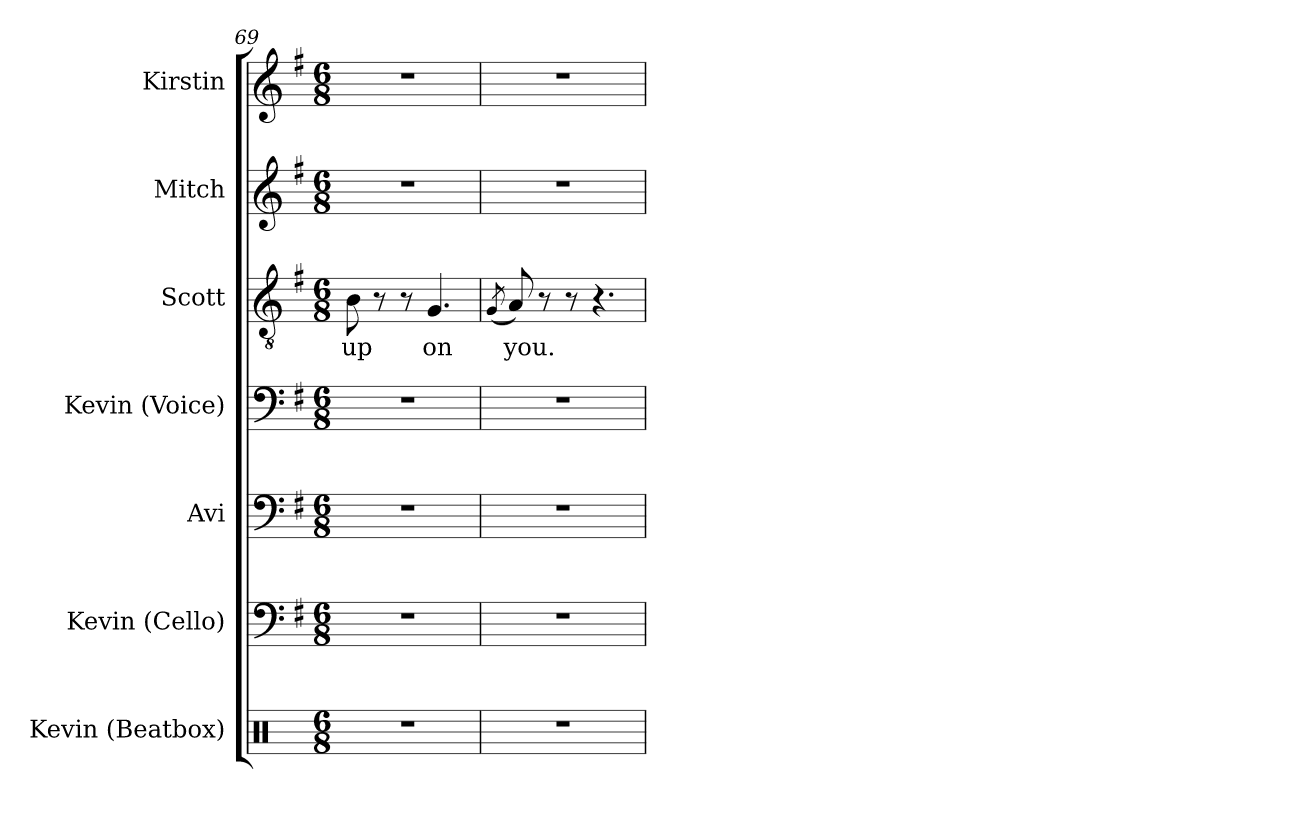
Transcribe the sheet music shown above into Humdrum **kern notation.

**kern	**kern	**kern	**kern	**kern	**text	**kern	**kern
*part7	*part6	*part5	*part4	*part3	*part3	*part2	*part1
*staff7	*staff6	*staff5	*staff4	*staff3	*staff3	*staff2	*staff1
*I"Kevin (Beatbox)	*I"Kevin (Cello)	*I"Avi	*I"Kevin (Voice)	*I"Scott	*	*I"Mitch	*I"Kirstin
*I'Ke. (B)	*I'Ke. (C)	*I'A.	*I'Ke. (V)	*I'S.	*	*I'M.	*I'Kr.
!!LO:PB:g=z
*clefX	*clefF4	*clefF4	*clefF4	*clefGv2	*	*clefG2	*clefG2
*k[]	*k[f#]	*k[f#]	*k[f#]	*k[f#]	*	*k[f#]	*k[f#]
*M6/8	*M6/8	*M6/8	*M6/8	*M6/8	*	*M6/8	*M6/8
=69	=69	=69	=69	=69	=69	=69	=69
2.r	2.r	2.r	2.r	8B\	up	2.r	2.r
.	.	.	.	8r	.	.	.
.	.	.	.	8r	.	.	.
.	.	.	.	4.G/	on	.	.
=70	=70	=70	=70	=70	=70	=70	=70
.	.	.	.	(8qG/	.	.	.
2.r	2.r	2.r	2.r	8A/)	you.	2.r	2.r
.	.	.	.	8r	.	.	.
.	.	.	.	8r	.	.	.
.	.	.	.	4.r	.	.	.
=	=	=	=	=	=	=	=
*-	*-	*-	*-	*-	*-	*-	*-
